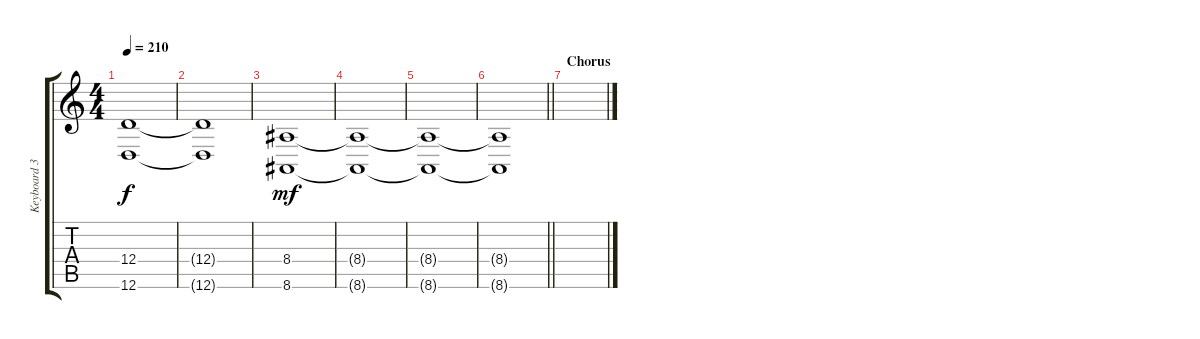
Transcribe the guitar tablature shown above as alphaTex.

\track ("Keyboard 3" "Keyboard 3") {instrument choiraahs}
\staff {score tabs}
\tuning (E4 B3 G3 D3 A2 D2) {hide}
\ts (4 4)
\tempo 210
\clef g2
\ks c
(12.4{t} 12.6{t}).1{dy f} |
(12.4{t} 12.6{t}).1 |
(8.4 8.6).1{dy mf} |
(8.4{t} 8.6{t}).1 |
(8.4{t} 8.6{t}).1 |
\barLineRight lightlight
(8.4{t} 8.6{t}).1 |
\section ("" "Chorus")
